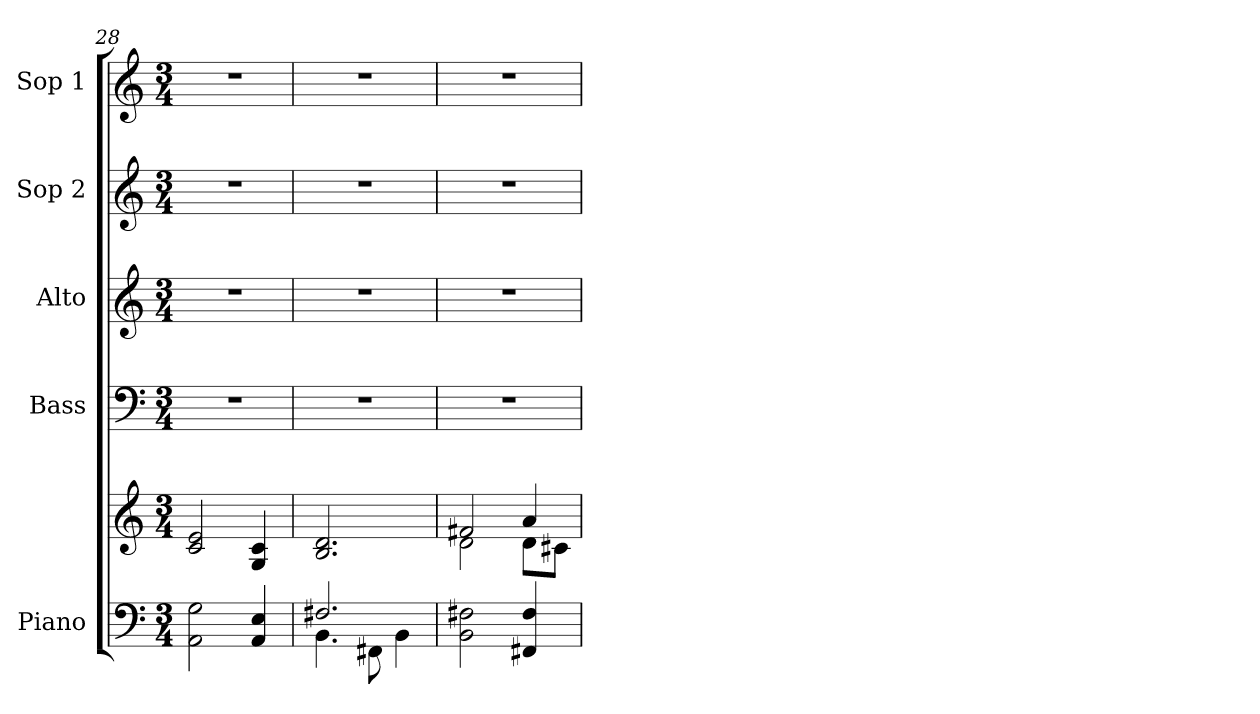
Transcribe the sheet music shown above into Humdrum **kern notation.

**kern	**kern	**kern	**kern	**kern	**kern
*part5	*part5	*part4	*part3	*part2	*part1
*staff6	*staff5	*staff4	*staff3	*staff2	*staff1
*I"Piano	*	*I"Bass	*I"Alto	*I"Sop 2	*I"Sop 1
*I'Pno.	*	*I'B.	*I'A.	*I'S.2	*I'S.1
*clefF4	*clefG2	*clefF4	*clefG2	*clefG2	*clefG2
*k[]	*k[]	*k[]	*k[]	*k[]	*k[]
*M3/4	*M3/4	*M3/4	*M3/4	*M3/4	*M3/4
=28	=28	=28	=28	=28	=28
2AA\ 2G\	2c/ 2e/	2.r	2.r	2.r	2.r
4AA/ 4E/	4G/ 4c/	.	.	.	.
=29	=29	=29	=29	=29	=29
*^	*	*	*	*	*
2.F#X/	4.BB\	2.B/ 2.d/	2.r	2.r	2.r	2.r
.	8FF#X\	.	.	.	.	.
.	4BB\	.	.	.	.	.
*v	*v	*	*	*	*	*
!!LO:LB:g=z
=30	=30	=30	=30	=30	=30
*	*^	*	*	*	*
2BB\ 2F#X\	2f#X/	2d\	2.r	2.r	2.r	2.r
4FF#X/ 4F#/	4a/	8d\L	.	.	.	.
.	.	8c#X\J	.	.	.	.
*	*v	*v	*	*	*	*
=	=	=	=	=	=
*-	*-	*-	*-	*-	*-
